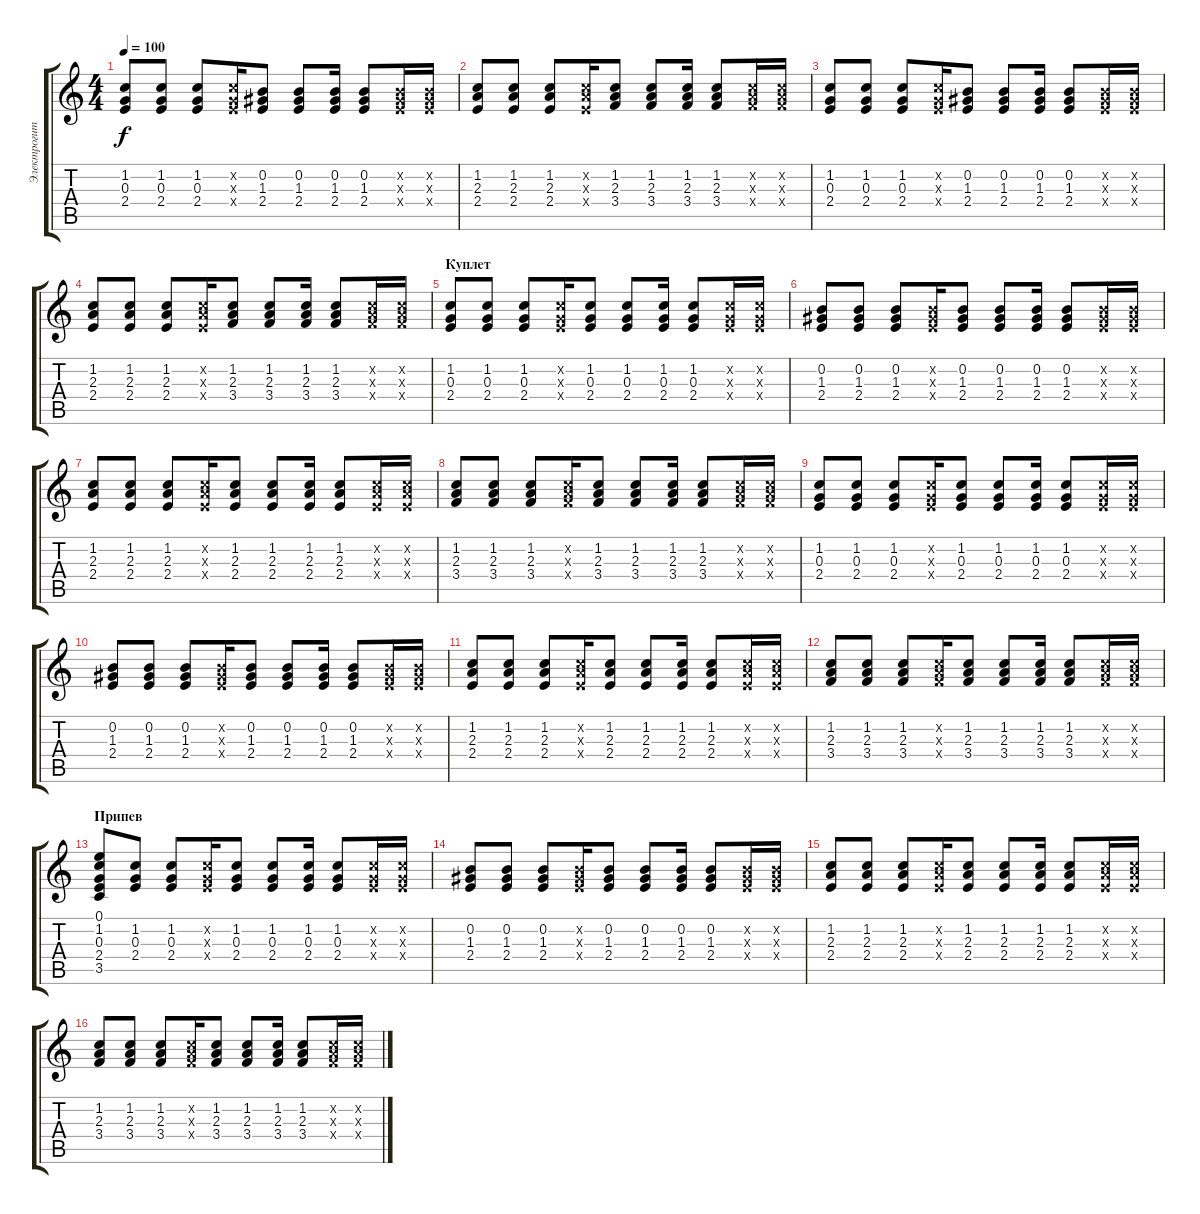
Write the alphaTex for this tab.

\track ("Электрогитара" "Электрогит") {instrument distortionguitar}
\staff {score tabs}
\tuning (E4 B3 G3 D3 A2 E2) {hide}
\ts (4 4)
\tempo 100
\clef g2
\ks c
(1.2 0.3 2.4).8{dy f} (1.2 0.3 2.4).8 (1.2 0.3 2.4).8 (1.2{x} 0.3{x} 2.4{x}).16 (0.2 1.3 2.4).8 (0.2 1.3 2.4).8 (0.2 1.3 2.4).16 (0.2 1.3 2.4).8 (0.2{x} 1.3{x} 2.4{x}).16 (0.2{x} 1.3{x} 2.4{x}).16 |
(1.2 2.3 2.4).8 (1.2 2.3 2.4).8 (1.2 2.3 2.4).8 (1.2{x} 2.3{x} 2.4{x}).16 (1.2 2.3 3.4).8 (1.2 2.3 3.4).8 (1.2 2.3 3.4).16 (1.2 2.3 3.4).8 (1.2{x} 2.3{x} 3.4{x}).16 (1.2{x} 2.3{x} 3.4{x}).16 |
(1.2 0.3 2.4).8 (1.2 0.3 2.4).8 (1.2 0.3 2.4).8 (1.2{x} 0.3{x} 2.4{x}).16 (0.2 1.3 2.4).8 (0.2 1.3 2.4).8 (0.2 1.3 2.4).16 (0.2 1.3 2.4).8 (0.2{x} 1.3{x} 2.4{x}).16 (0.2{x} 1.3{x} 2.4{x}).16 |
(1.2 2.3 2.4).8 (1.2 2.3 2.4).8 (1.2 2.3 2.4).8 (1.2{x} 2.3{x} 2.4{x}).16 (1.2 2.3 3.4).8 (1.2 2.3 3.4).8 (1.2 2.3 3.4).16 (1.2 2.3 3.4).8 (1.2{x} 2.3{x} 3.4{x}).16 (1.2{x} 2.3{x} 3.4{x}).16 |
\section ("" "Куплет")
(1.2 0.3 2.4).8 (1.2 0.3 2.4).8 (1.2 0.3 2.4).8 (1.2{x} 0.3{x} 2.4{x}).16 (1.2 0.3 2.4).8 (1.2 0.3 2.4).8 (1.2 0.3 2.4).16 (1.2 0.3 2.4).8 (1.2{x} 0.3{x} 2.4{x}).16 (1.2{x} 0.3{x} 2.4{x}).16 |
(0.2 1.3 2.4).8 (0.2 1.3 2.4).8 (0.2 1.3 2.4).8 (0.2{x} 1.3{x} 2.4{x}).16 (0.2 1.3 2.4).8 (0.2 1.3 2.4).8 (0.2 1.3 2.4).16 (0.2 1.3 2.4).8 (0.2{x} 1.3{x} 2.4{x}).16 (0.2{x} 1.3{x} 2.4{x}).16 |
(1.2 2.3 2.4).8 (1.2 2.3 2.4).8 (1.2 2.3 2.4).8 (1.2{x} 2.3{x} 2.4{x}).16 (1.2 2.3 2.4).8 (1.2 2.3 2.4).8 (1.2 2.3 2.4).16 (1.2 2.3 2.4).8 (1.2{x} 2.3{x} 2.4{x}).16 (1.2{x} 2.3{x} 2.4{x}).16 |
(1.2 2.3 3.4).8 (1.2 2.3 3.4).8 (1.2 2.3 3.4).8 (1.2{x} 2.3{x} 3.4{x}).16 (1.2 2.3 3.4).8 (1.2 2.3 3.4).8 (1.2 2.3 3.4).16 (1.2 2.3 3.4).8 (1.2{x} 2.3{x} 3.4{x}).16 (1.2{x} 2.3{x} 3.4{x}).16 |
(1.2 0.3 2.4).8 (1.2 0.3 2.4).8 (1.2 0.3 2.4).8 (1.2{x} 0.3{x} 2.4{x}).16 (1.2 0.3 2.4).8 (1.2 0.3 2.4).8 (1.2 0.3 2.4).16 (1.2 0.3 2.4).8 (1.2{x} 0.3{x} 2.4{x}).16 (1.2{x} 0.3{x} 2.4{x}).16 |
(0.2 1.3 2.4).8 (0.2 1.3 2.4).8 (0.2 1.3 2.4).8 (0.2{x} 1.3{x} 2.4{x}).16 (0.2 1.3 2.4).8 (0.2 1.3 2.4).8 (0.2 1.3 2.4).16 (0.2 1.3 2.4).8 (0.2{x} 1.3{x} 2.4{x}).16 (0.2{x} 1.3{x} 2.4{x}).16 |
(1.2 2.3 2.4).8 (1.2 2.3 2.4).8 (1.2 2.3 2.4).8 (1.2{x} 2.3{x} 2.4{x}).16 (1.2 2.3 2.4).8 (1.2 2.3 2.4).8 (1.2 2.3 2.4).16 (1.2 2.3 2.4).8 (1.2{x} 2.3{x} 2.4{x}).16 (1.2{x} 2.3{x} 2.4{x}).16 |
(1.2 2.3 3.4).8 (1.2 2.3 3.4).8 (1.2 2.3 3.4).8 (1.2{x} 2.3{x} 3.4{x}).16 (1.2 2.3 3.4).8 (1.2 2.3 3.4).8 (1.2 2.3 3.4).16 (1.2 2.3 3.4).8 (1.2{x} 2.3{x} 3.4{x}).16 (1.2{x} 2.3{x} 3.4{x}).16 |
\section ("" "Припев")
(0.1 1.2 0.3 2.4 3.5).8 (1.2 0.3 2.4).8 (1.2 0.3 2.4).8 (1.2{x} 0.3{x} 2.4{x}).16 (1.2 0.3 2.4).8 (1.2 0.3 2.4).8 (1.2 0.3 2.4).16 (1.2 0.3 2.4).8 (1.2{x} 0.3{x} 2.4{x}).16 (1.2{x} 0.3{x} 2.4{x}).16 |
(0.2 1.3 2.4).8 (0.2 1.3 2.4).8 (0.2 1.3 2.4).8 (0.2{x} 1.3{x} 2.4{x}).16 (0.2 1.3 2.4).8 (0.2 1.3 2.4).8 (0.2 1.3 2.4).16 (0.2 1.3 2.4).8 (0.2{x} 1.3{x} 2.4{x}).16 (0.2{x} 1.3{x} 2.4{x}).16 |
(1.2 2.3 2.4).8 (1.2 2.3 2.4).8 (1.2 2.3 2.4).8 (1.2{x} 2.3{x} 2.4{x}).16 (1.2 2.3 2.4).8 (1.2 2.3 2.4).8 (1.2 2.3 2.4).16 (1.2 2.3 2.4).8 (1.2{x} 2.3{x} 2.4{x}).16 (1.2{x} 2.3{x} 2.4{x}).16 |
(1.2 2.3 3.4).8 (1.2 2.3 3.4).8 (1.2 2.3 3.4).8 (1.2{x} 2.3{x} 3.4{x}).16 (1.2 2.3 3.4).8 (1.2 2.3 3.4).8 (1.2 2.3 3.4).16 (1.2 2.3 3.4).8 (1.2{x} 2.3{x} 3.4{x}).16 (1.2{x} 2.3{x} 3.4{x}).16
